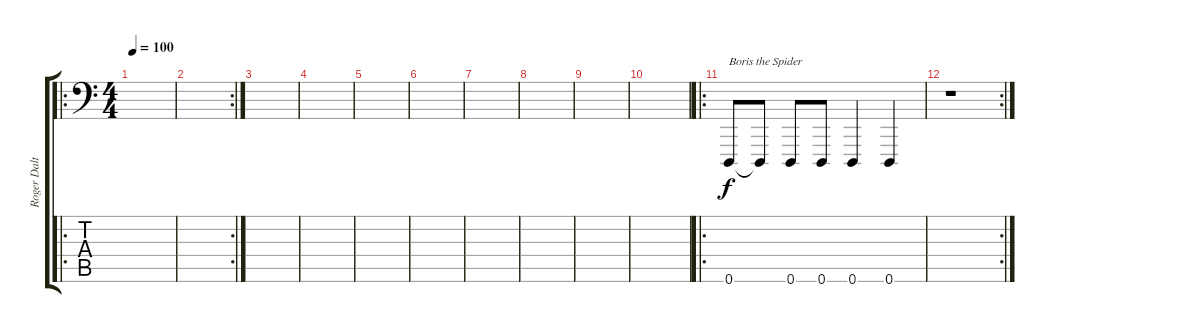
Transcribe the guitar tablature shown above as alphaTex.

\track ("Roger Daltrey - Ghoulish Vocals" "Roger Dalt") {instrument overdrivenguitar}
\staff {score tabs}
\tuning (E4 B3 G3 D3 A2 D0) {hide}
\ro
\ts (4 4)
\tempo 100
\clef f4
\ks c
|
\rc 2
|
|
|
|
|
|
|
|
|
\ro
0.6.8{txt "Boris the Spider"} 0.6{t}.8 0.6.8 0.6.8 0.6.4 0.6.4 |
\rc 2
r.1
